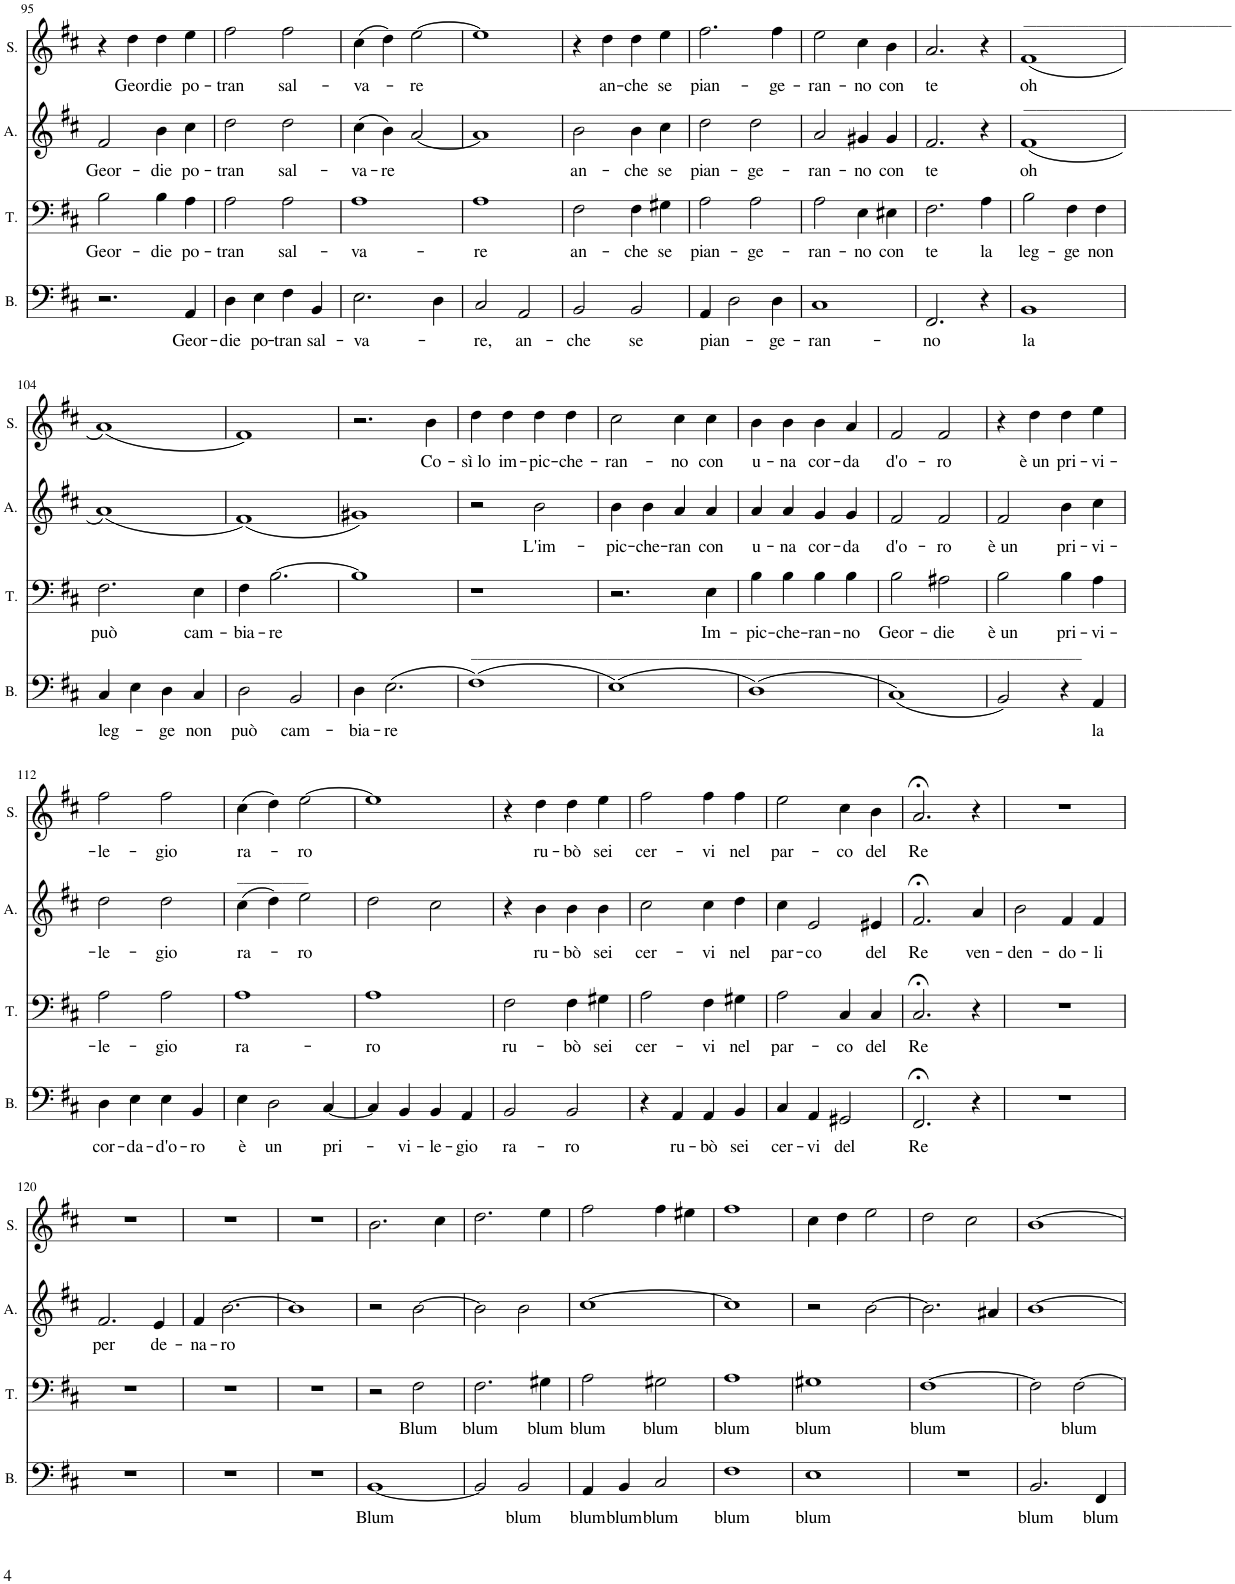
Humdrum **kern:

**kern	**text	**kern	**text	**kern	**text	**kern	**text
*part4	*part4	*part3	*part3	*part2	*part2	*part1	*part1
*staff4	*staff4	*staff3	*staff3	*staff2	*staff2	*staff1	*staff1
*I"Bass	*	*I"Tenor	*	*I"Alto	*	*I"Soprano	*
*I'B.	*	*I'T.	*	*I'A.	*	*I'S.	*
!!LO:PB:g=z
*clefF4	*	*clefF4	*	*clefG2	*	*clefG2	*
*k[f#c#]	*	*k[f#c#]	*	*k[f#c#]	*	*k[f#c#]	*
*M4/4	*	*M4/4	*	*M4/4	*	*M4/4	*
=95	=95	=95	=95	=95	=95	=95	=95
!	!	!	!LO:LY:b	!	!LO:LY:b	!	!
2.r	.	2B\	Geor-	2f#/	Geor-	4r	.
!	!	!	!	!	!	!	!LO:LY:b
.	.	.	.	.	.	4dd\	Geor-
!	!	!	!LO:LY:b	!	!LO:LY:b	!	!LO:LY:b
.	.	4B\	-die	4b\	-die	4dd\	-die
!	!LO:LY:b	!	!LO:LY:b	!	!LO:LY:b	!	!LO:LY:b
4AA/	Geor-	4A\	po-	4cc#\	po-	4ee\	po-
=96	=96	=96	=96	=96	=96	=96	=96
!	!LO:LY:b	!	!LO:LY:b	!	!LO:LY:b	!	!LO:LY:b
4D\	-die	2A\	-tran	2dd\	-tran	2ff#\	-tran
!	!LO:LY:b	!	!	!	!	!	!
4E\	po-	.	.	.	.	.	.
!	!LO:LY:b	!	!LO:LY:b	!	!LO:LY:b	!	!LO:LY:b
4F#\	-tran	2A\	sal-	2dd\	sal-	2ff#\	sal-
!	!LO:LY:b	!	!	!	!	!	!
4BB/	sal-	.	.	.	.	.	.
=97	=97	=97	=97	=97	=97	=97	=97
!	!LO:LY:b	!	!LO:LY:b	!	!LO:LY:b	!	!LO:LY:b
2.E\	-va-	1A	-va-	(4cc#\	-va-	(4cc#\	-va-
!	!	!	!	!	!LO:LY:b	!	!
.	.	.	.	4b\)	-re	4dd\)	.
!	!	!	!	!	!	!	!LO:LY:b
.	.	.	.	[2a/	.	[2ee\	-re
4D\	.	.	.	.	.	.	.
=98	=98	=98	=98	=98	=98	=98	=98
!	!LO:LY:b	!	!LO:LY:b	!	!	!	!
2C#/	-re,	1A	-re	1a]	.	1ee]	.
!	!LO:LY:b	!	!	!	!	!	!
2AA/	an-	.	.	.	.	.	.
=99	=99	=99	=99	=99	=99	=99	=99
!	!LO:LY:b	!	!LO:LY:b	!	!LO:LY:b	!	!
2BB/	-che	2F#\	an-	2b\	an-	4r	.
!	!	!	!	!	!	!	!LO:LY:b
.	.	.	.	.	.	4dd\	an-
!	!LO:LY:b	!	!LO:LY:b	!	!LO:LY:b	!	!LO:LY:b
2BB/	se	4F#\	-che	4b\	-che	4dd\	-che
!	!	!	!LO:LY:b	!	!LO:LY:b	!	!LO:LY:b
.	.	4G#X\	se	4cc#\	se	4ee\	se
=100	=100	=100	=100	=100	=100	=100	=100
!	!LO:LY:b	!	!LO:LY:b	!	!LO:LY:b	!	!LO:LY:b
4AA/	pian-	2A\	pian-	2dd\	pian-	2.ff#\	pian-
2D\	.	.	.	.	.	.	.
!	!	!	!LO:LY:b	!	!LO:LY:b	!	!
.	.	2A\	-ge-	2dd\	-ge-	.	.
!	!LO:LY:b	!	!	!	!	!	!LO:LY:b
4D\	-ge-	.	.	.	.	4ff#\	-ge-
=101	=101	=101	=101	=101	=101	=101	=101
!	!LO:LY:b	!	!LO:LY:b	!	!LO:LY:b	!	!LO:LY:b
1C#	-ran-	2A\	-ran-	2a/	-ran-	2ee\	-ran-
!	!	!	!LO:LY:b	!	!LO:LY:b	!	!LO:LY:b
.	.	4E\	-no	4g#X/	-no	4cc#\	-no
!	!	!	!LO:LY:b	!	!LO:LY:b	!	!LO:LY:b
.	.	4E#X\	con	4g#/	con	4b\	con
=102	=102	=102	=102	=102	=102	=102	=102
!	!LO:LY:b	!	!LO:LY:b	!	!LO:LY:b	!	!LO:LY:b
2.FF#/	-no	2.F#\	te	2.f#/	te	2.a/	te
!	!	!	!LO:LY:b	!	!	!	!
4r	.	4A\	la	4r	.	4r	.
=103	=103	=103	=103	=103	=103	=103	=103
!	!	!	!	!	!	!LO:TX:a:t=________________________________	!
!	!	!	!	!LO:TX:a:t=________________________________	!	!	!
!	!LO:LY:b	!	!LO:LY:b	!	!LO:LY:b	!	!LO:LY:b
1BB	la	2B\	leg-	(1f#	oh	(1f#	oh
!	!	!	!LO:LY:b	!	!	!	!
.	.	4F#\	-ge	.	.	.	.
!	!	!	!LO:LY:b	!	!	!	!
.	.	4F#\	non	.	.	.	.
!!LO:LB:g=z
=104	=104	=104	=104	=104	=104	=104	=104
!	!LO:LY:b	!	!LO:LY:b	!	!	!	!
4C#/	leg-	2.F#\	può	(1a)	.	(1a)	.
4E\	.	.	.	.	.	.	.
!	!LO:LY:b	!	!	!	!	!	!
4D\	-ge	.	.	.	.	.	.
!	!LO:LY:b	!	!LO:LY:b	!	!	!	!
4C#/	non	4E\	cam-	.	.	.	.
=105	=105	=105	=105	=105	=105	=105	=105
!	!LO:LY:b	!	!LO:LY:b	!	!	!	!
2D\	può	4F#\	-bia-	(1f#)	.	1f#)	.
!	!	!	!LO:LY:b	!	!	!	!
.	.	[2.B\	-re	.	.	.	.
!	!LO:LY:b	!	!	!	!	!	!
2BB/	cam-	.	.	.	.	.	.
=106	=106	=106	=106	=106	=106	=106	=106
!	!LO:LY:b	!	!	!	!	!	!
4D\	-bia-	1B]	.	1g#X)	.	2.r	.
!	!LO:LY:b	!	!	!	!	!	!
(2.E\	-re	.	.	.	.	.	.
!	!	!	!	!	!	!	!LO:LY:b
.	.	.	.	.	.	4b\	Co-
=107	=107	=107	=107	=107	=107	=107	=107
!LO:TX:a:t=______________________________________________________________________________________________	!	!	!	!	!	!	!
!	!	!	!	!	!	!	!LO:LY:b
(1F#)	.	1r	.	2r	.	4dd\	-sì lo
!	!	!	!	!	!	!	!LO:LY:b
.	.	.	.	.	.	4dd\	im-
!	!	!	!	!	!LO:LY:b	!	!LO:LY:b
.	.	.	.	2b\	L'im-	4dd\	-pic-
!	!	!	!	!	!	!	!LO:LY:b
.	.	.	.	.	.	4dd\	-che-
=108	=108	=108	=108	=108	=108	=108	=108
!	!	!	!	!	!LO:LY:b	!	!LO:LY:b
(1E)	.	2.r	.	4b\	-pic-	2cc#\	-ran-
!	!	!	!	!	!LO:LY:b	!	!
.	.	.	.	4b\	-che-	.	.
!	!	!	!	!	!LO:LY:b	!	!LO:LY:b
.	.	.	.	4a/	-ran	4cc#\	-no
!	!	!	!LO:LY:b	!	!LO:LY:b	!	!LO:LY:b
.	.	4E\	Im-	4a/	con	4cc#\	con
=109	=109	=109	=109	=109	=109	=109	=109
!	!	!	!LO:LY:b	!	!LO:LY:b	!	!LO:LY:b
(1D)	.	4B\	-pic-	4a/	u-	4b\	u-
!	!	!	!LO:LY:b	!	!LO:LY:b	!	!LO:LY:b
.	.	4B\	-che-	4a/	-na	4b\	-na
!	!	!	!LO:LY:b	!	!LO:LY:b	!	!LO:LY:b
.	.	4B\	-ran-	4g/	cor-	4b\	cor-
!	!	!	!LO:LY:b	!	!LO:LY:b	!	!LO:LY:b
.	.	4B\	-no	4g/	-da	4a/	-da
=110	=110	=110	=110	=110	=110	=110	=110
!	!	!	!LO:LY:b	!	!LO:LY:b	!	!LO:LY:b
(1C#)	.	2B\	Geor-	2f#/	d'o-	2f#/	d'o-
!	!	!	!LO:LY:b	!	!LO:LY:b	!	!LO:LY:b
.	.	2A#X\	-die	2f#/	-ro	2f#/	-ro
=111	=111	=111	=111	=111	=111	=111	=111
!	!	!	!LO:LY:b	!	!LO:LY:b	!	!
2BB/)	.	2B\	è un	2f#/	è un	4r	.
!	!	!	!	!	!	!	!LO:LY:b
.	.	.	.	.	.	4dd\	è un
!	!	!	!LO:LY:b	!	!LO:LY:b	!	!LO:LY:b
4r	.	4B\	pri-	4b\	pri-	4dd\	pri-
!	!LO:LY:b	!	!LO:LY:b	!	!LO:LY:b	!	!LO:LY:b
4AA/	la	4A\	-vi-	4cc#\	-vi-	4ee\	-vi-
!!LO:LB:g=z
=112	=112	=112	=112	=112	=112	=112	=112
!	!LO:LY:b	!	!LO:LY:b	!	!LO:LY:b	!	!LO:LY:b
4D\	cor-	2A\	-le-	2dd\	-le-	2ff#\	-le-
!	!LO:LY:b	!	!	!	!	!	!
4E\	-da-	.	.	.	.	.	.
!	!LO:LY:b	!	!LO:LY:b	!	!LO:LY:b	!	!LO:LY:b
4E\	-d'o-	2A\	-gio	2dd\	-gio	2ff#\	-gio
!	!LO:LY:b	!	!	!	!	!	!
4BB/	-ro	.	.	.	.	.	.
=113	=113	=113	=113	=113	=113	=113	=113
!	!	!	!	!LO:TX:a:t=___________	!	!	!
!	!LO:LY:b	!	!LO:LY:b	!	!LO:LY:b	!	!LO:LY:b
4E\	è	1A	ra-	(4cc#\	ra-	(4cc#\	ra-
!	!LO:LY:b	!	!	!	!	!	!
2D\	un	.	.	4dd\)	.	4dd\)	.
!	!	!	!	!	!LO:LY:b	!	!LO:LY:b
.	.	.	.	2ee\	-ro	[2ee\	-ro
!	!LO:LY:b	!	!	!	!	!	!
[4C#/	pri-	.	.	.	.	.	.
=114	=114	=114	=114	=114	=114	=114	=114
!	!	!	!LO:LY:b	!	!	!	!
4C#/]	.	1A	-ro	2dd\	.	1ee]	.
!	!LO:LY:b	!	!	!	!	!	!
4BB/	-vi-	.	.	.	.	.	.
!	!LO:LY:b	!	!	!	!	!	!
4BB/	-le-	.	.	2cc#\	.	.	.
!	!LO:LY:b	!	!	!	!	!	!
4AA/	-gio	.	.	.	.	.	.
=115	=115	=115	=115	=115	=115	=115	=115
!	!LO:LY:b	!	!LO:LY:b	!	!	!	!
2BB/	ra-	2F#\	ru-	4r	.	4r	.
!	!	!	!	!	!LO:LY:b	!	!LO:LY:b
.	.	.	.	4b\	ru-	4dd\	ru-
!	!LO:LY:b	!	!LO:LY:b	!	!LO:LY:b	!	!LO:LY:b
2BB/	-ro	4F#\	-bò	4b\	-bò	4dd\	-bò
!	!	!	!LO:LY:b	!	!LO:LY:b	!	!LO:LY:b
.	.	4G#X\	sei	4b\	sei	4ee\	sei
=116	=116	=116	=116	=116	=116	=116	=116
!	!	!	!LO:LY:b	!	!LO:LY:b	!	!LO:LY:b
4r	.	2A\	cer-	2cc#\	cer-	2ff#\	cer-
!	!LO:LY:b	!	!	!	!	!	!
4AA/	ru-	.	.	.	.	.	.
!	!LO:LY:b	!	!LO:LY:b	!	!LO:LY:b	!	!LO:LY:b
4AA/	-bò	4F#\	-vi	4cc#\	-vi	4ff#\	-vi
!	!LO:LY:b	!	!LO:LY:b	!	!LO:LY:b	!	!LO:LY:b
4BB/	sei	4G#X\	nel	4dd\	nel	4ff#\	nel
=117	=117	=117	=117	=117	=117	=117	=117
!	!LO:LY:b	!	!LO:LY:b	!	!LO:LY:b	!	!LO:LY:b
4C#/	cer-	2A\	par-	4cc#\	par-	2ee\	par-
!	!LO:LY:b	!	!	!	!LO:LY:b	!	!
4AA/	-vi	.	.	2e/	-co	.	.
!	!LO:LY:b	!	!LO:LY:b	!	!	!	!LO:LY:b
2GG#X/	del	4C#/	-co	.	.	4cc#\	-co
!	!	!	!LO:LY:b	!	!LO:LY:b	!	!LO:LY:b
.	.	4C#/	del	4e#X/	del	4b\	del
=118	=118	=118	=118	=118	=118	=118	=118
!	!LO:LY:b	!	!LO:LY:b	!	!LO:LY:b	!	!LO:LY:b
2.FF#;</	Re	2.C#;</	Re	2.f#;</	Re	2.a;</	Re
!	!	!	!	!	!LO:LY:b	!	!
4r	.	4r	.	4a/	ven-	4r	.
=119	=119	=119	=119	=119	=119	=119	=119
!	!	!	!	!	!LO:LY:b	!	!
1r	.	1r	.	2b\	-den-	1r	.
!	!	!	!	!	!LO:LY:b	!	!
.	.	.	.	4f#/	-do-	.	.
!	!	!	!	!	!LO:LY:b	!	!
.	.	.	.	4f#/	-li	.	.
!!LO:LB:g=z
=120	=120	=120	=120	=120	=120	=120	=120
!	!	!	!	!	!LO:LY:b	!	!
1r	.	1r	.	2.f#/	per	1r	.
!	!	!	!	!	!LO:LY:b	!	!
.	.	.	.	4e/	de-	.	.
=121	=121	=121	=121	=121	=121	=121	=121
!	!	!	!	!	!LO:LY:b	!	!
1r	.	1r	.	4f#/	-na-	1r	.
!	!	!	!	!	!LO:LY:b	!	!
.	.	.	.	[2.b\	-ro	.	.
=122	=122	=122	=122	=122	=122	=122	=122
1r	.	1r	.	1b]	.	1r	.
=123	=123	=123	=123	=123	=123	=123	=123
!	!LO:LY:b	!	!	!	!	!	!
[1BB	Blum	2r	.	2r	.	2.b\	.
!	!	!	!LO:LY:b	!	!	!	!
.	.	2F#\	Blum	[2b\	.	.	.
.	.	.	.	.	.	4cc#\	.
=124	=124	=124	=124	=124	=124	=124	=124
!	!	!	!LO:LY:b	!	!	!	!
2BB/]	.	2.F#\	blum	2b\]	.	2.dd\	.
!	!LO:LY:b	!	!	!	!	!	!
2BB/	blum	.	.	2b\	.	.	.
!	!	!	!LO:LY:b	!	!	!	!
.	.	4G#X\	blum	.	.	4ee\	.
=125	=125	=125	=125	=125	=125	=125	=125
!	!LO:LY:b	!	!LO:LY:b	!	!	!	!
4AA/	blum	2A\	blum	[1cc#	.	2ff#\	.
!	!LO:LY:b	!	!	!	!	!	!
4BB/	blum	.	.	.	.	.	.
!	!LO:LY:b	!	!LO:LY:b	!	!	!	!
2C#/	blum	2G#X\	blum	.	.	4ff#\	.
.	.	.	.	.	.	4ee#X\	.
=126	=126	=126	=126	=126	=126	=126	=126
!	!LO:LY:b	!	!LO:LY:b	!	!	!	!
1F#	blum	1A	blum	1cc#]	.	1ff#	.
=127	=127	=127	=127	=127	=127	=127	=127
!	!LO:LY:b	!	!LO:LY:b	!	!	!	!
1E	blum	1G#X	blum	2r	.	4cc#\	.
.	.	.	.	.	.	4dd\	.
.	.	.	.	[2b\	.	2ee\	.
=128	=128	=128	=128	=128	=128	=128	=128
!	!	!	!LO:LY:b	!	!	!	!
1r	.	[1F#	blum	2.b\]	.	2dd\	.
.	.	.	.	.	.	2cc#\	.
.	.	.	.	4a#X/	.	.	.
=129	=129	=129	=129	=129	=129	=129	=129
!	!LO:LY:b	!	!	!	!	!	!
2.BB/	blum	2F#\]	.	[1b	.	[1b	.
!	!	!	!LO:LY:b	!	!	!	!
.	.	[2F#\	blum	.	.	.	.
!	!LO:LY:b	!	!	!	!	!	!
4FF#/	blum	.	.	.	.	.	.
=	=	=	=	=	=	=	=
*-	*-	*-	*-	*-	*-	*-	*-
